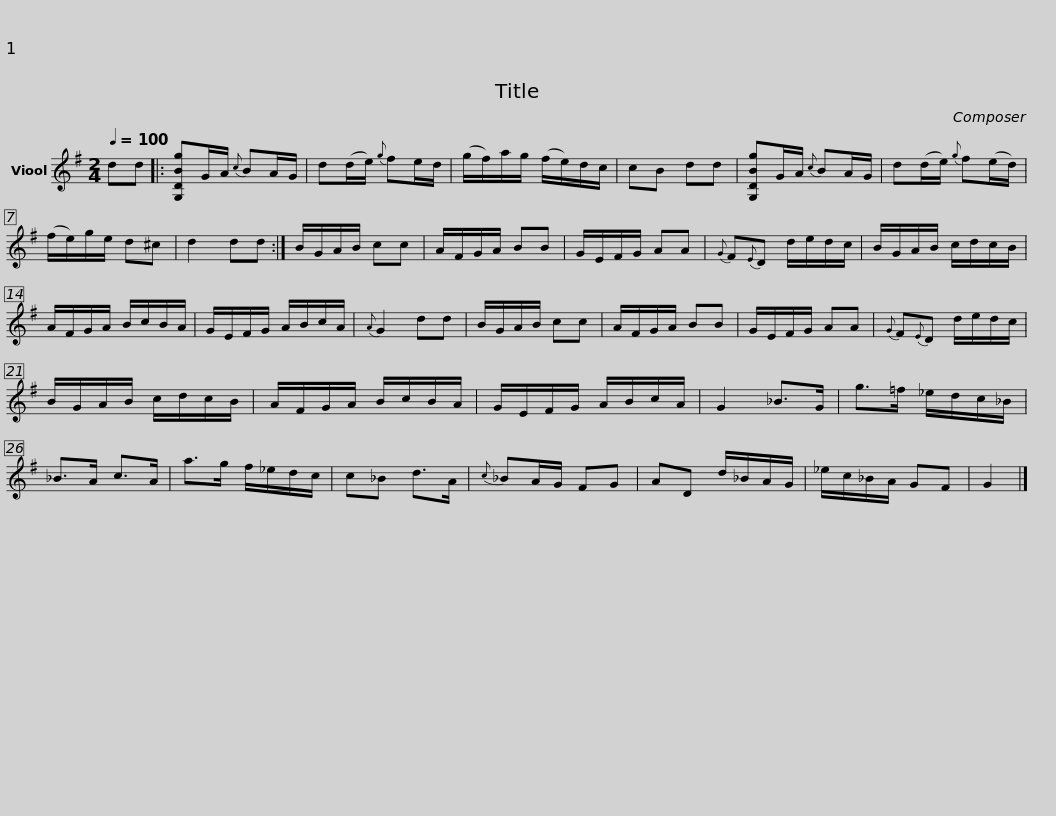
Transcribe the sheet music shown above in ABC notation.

X:1
L:1/8
Q:1/4=100
M:2/4
I:linebreak $
K:G
V:1 treble
V:1
 dd |: [G,DBg]G/A/{c} BA/G/ | d(d/e/){g} fe/d/ | (g/f/)a/g/ (f/e/)d/c/ | cB dd |$ %5
 [G,DBg]G/A/{c} BA/G/ | d(d/e/){g} f(e/d/) | (f/e/)g/e/ d^c | d2 dd :|$ B/G/A/B/ cc | %10
 A/F/G/A/ BB | G/E/F/G/ AA |{G} F{E}D d/e/d/c/ |$ B/G/A/B/ c/d/c/B/ | A/F/G/A/ B/c/B/A/ | %15
 G/E/F/G/ A/B/c/A/ |{A} G2 dd |$ B/G/A/B/ cc | A/F/G/A/ BB | G/E/F/G/ AA | %20
{G} F{E}D d/e/d/c/ |$ B/G/A/B/ c/d/c/B/ | A/F/G/A/ B/c/B/A/ | G/E/F/G/ A/B/c/A/ | G2 _B>G |$ %25
 g>=f _e/d/c/_B/ | _B>A c>A | a>g f/_e/d/c/ | c_B d>A |${c} _BA/G/ FG | %30
 AD d/_B/A/G/ | _e/c/_B/A/ GF | G2 |] %33
